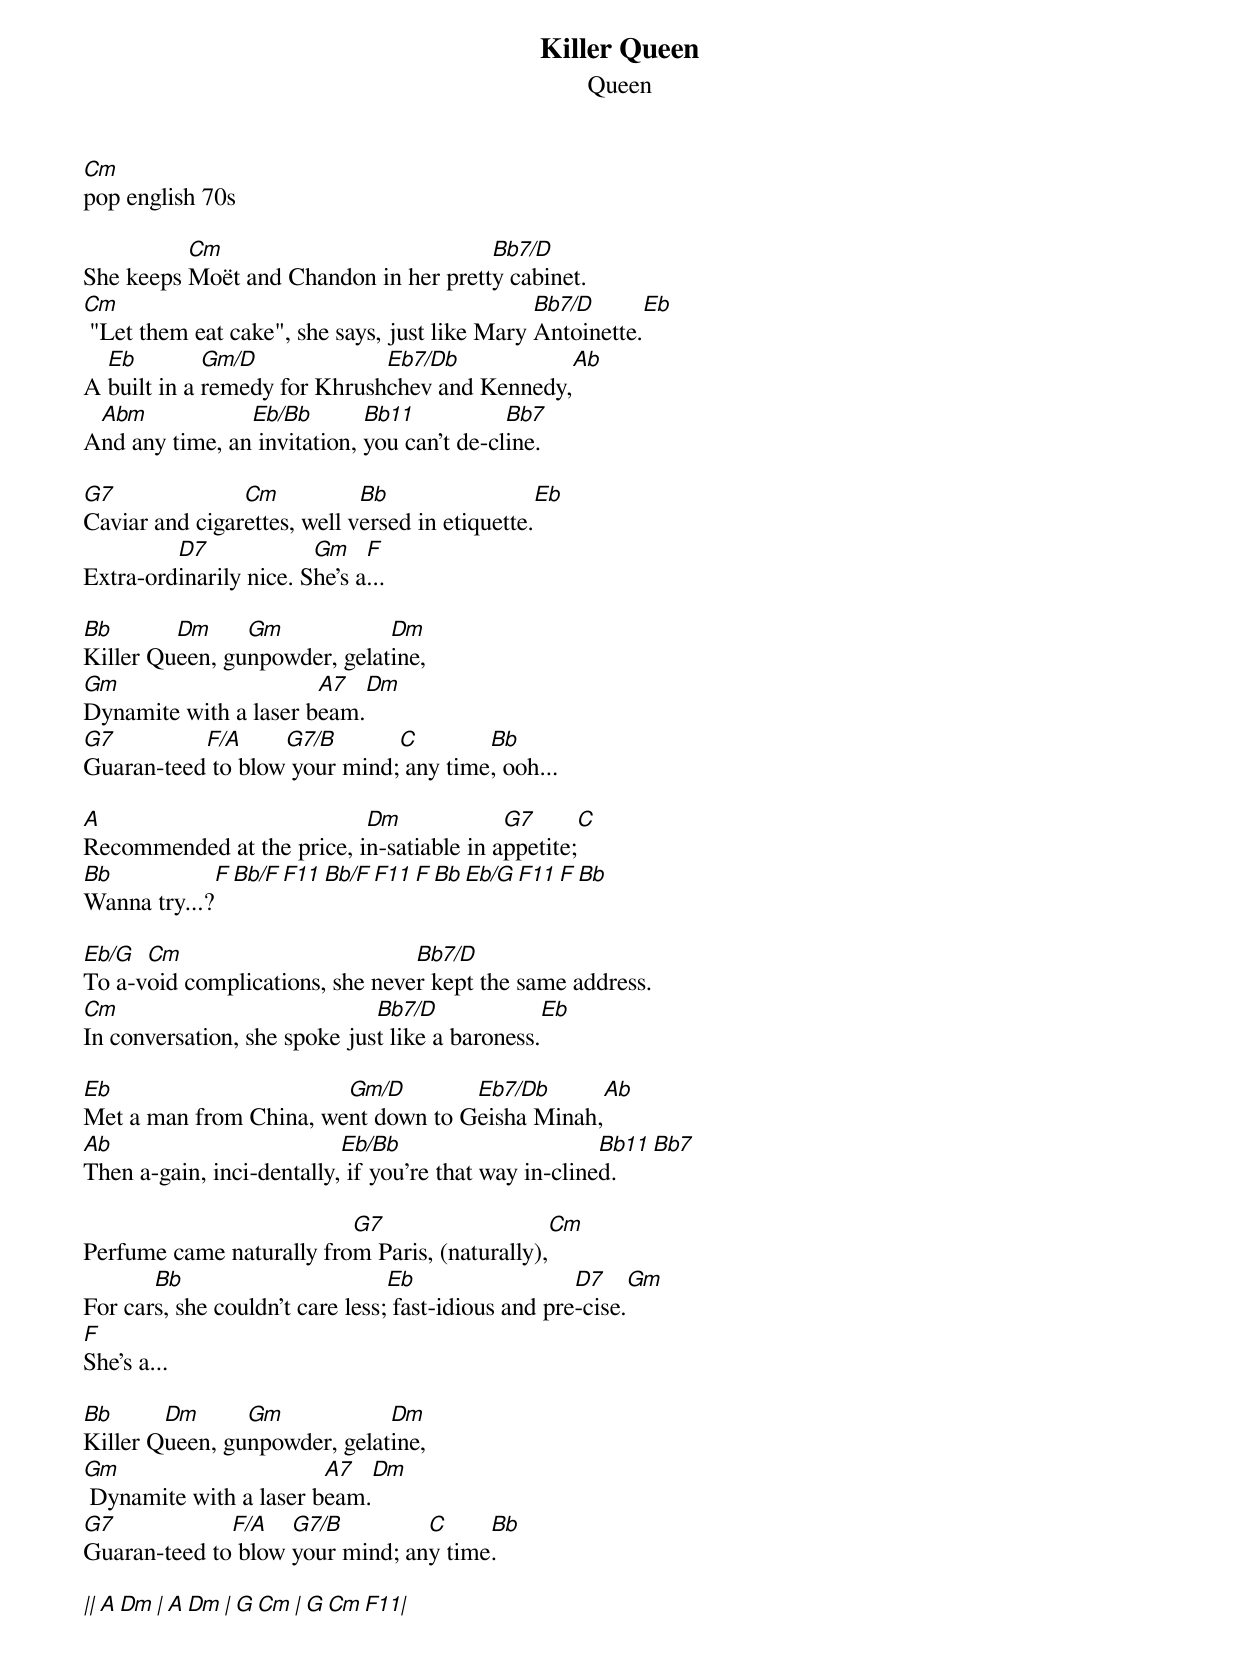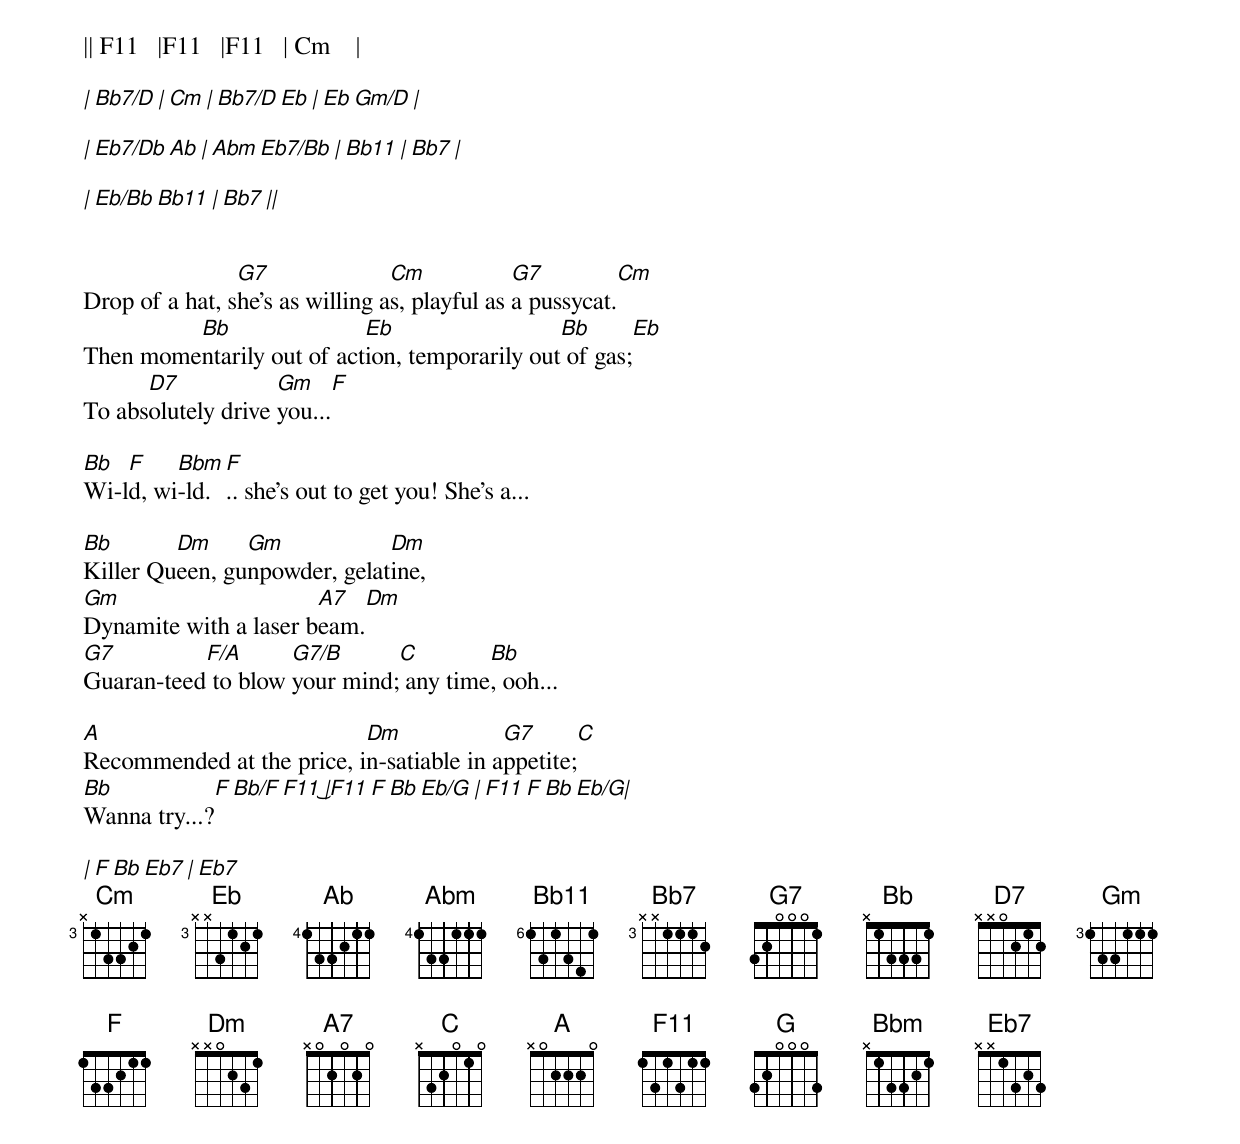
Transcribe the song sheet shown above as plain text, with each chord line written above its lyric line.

Killer Queen
Queen
Cm
pop english 70s

          Cm                           Bb7/D
She keeps Moët and Chandon in her pretty cabinet.
Cm                                             Bb7/D            Eb
 "Let them eat cake", she says, just like Mary Antoinette.
  Eb         Gm/D             Eb7/Db              Ab
A built in a remedy for Khrushchev and Kennedy,
 Abm            Eb/Bb        Bb11           Bb7
And any time, an invitation, you can't de-cline.

G7              Cm           Bb                 Eb
Caviar and cigarettes, well versed in etiquette.
         D7             Gm    F
Extra-ordinarily nice. She's a...

Bb       Dm     Gm            Dm
Killer Queen, gunpowder, gelatine,
Gm                     A7     Dm
Dynamite with a laser beam.
G7         F/A     G7/B       C        Bb
Guaran-teed to blow your mind; any time, ooh...

A                          Dm             G7                  C
Recommended at the price, in-satiable in appetite;
Bb              F  Bb/F F11 Bb/F F11  F Bb  Eb/G F11 F Bb
Wanna try...?

Eb/G  Cm                         Bb7/D
To a-void complications, she never kept the same address.
Cm                            Bb7/D                Eb
In conversation, she spoke just like a baroness.

Eb                      Gm/D        Eb7/Db             Ab
Met a man from China, went down to Geisha Minah,
Ab                         Eb/Bb                       Bb11             Bb7
Then a-gain, inci-dentally, if you're that way in-clined.

                          G7                         Cm
Perfume came naturally from Paris, (naturally),
       Bb                        Eb                  D7                   Gm
For cars, she couldn't care less; fast-idious and pre-cise.
F
She's a...

Bb      Dm      Gm            Dm
Killer Queen, gunpowder, gelatine,
Gm                      A7    Dm
 Dynamite with a laser beam.
G7            F/A   G7/B         C     Bb
Guaran-teed to blow your mind; any time.

|| A Dm         | A  Dm        | G  Cm       | G  Cm F11|

|| F11   |F11   |F11   | Cm    |

| Bb7/D  | Cm   | Bb7/D  Eb    | Eb  Gm/D    |

| Eb7/Db   Ab   | Abm  Eb7/Bb  | Bb11 | Bb7  |

| Eb/Bb   Bb11  | Bb7    ||


                G7               Cm            G7              Cm
Drop of a hat, she's as willing as, playful as a pussycat.
         Bb                Eb                  Bb              Eb
Then momentarily out of action, temporarily out of gas;
      D7            Gm    F
To absolutely drive you...

Bb  F    Bbm F
Wi-ld, wi-ld... she's out to get you! She's a...

Bb       Dm     Gm            Dm
Killer Queen, gunpowder, gelatine,
Gm                     A7     Dm
Dynamite with a laser beam.
G7         F/A      G7/B      C        Bb
Guaran-teed to blow your mind; any time, ooh...

A                          Dm             G7                  C
Recommended at the price, in-satiable in appetite;
Bb                F  Bb/F F11 ͜|F11 F Bb Eb/G | F11  F Bb Eb/G|
Wanna try...?

| F   Bb Eb7 | Eb7
